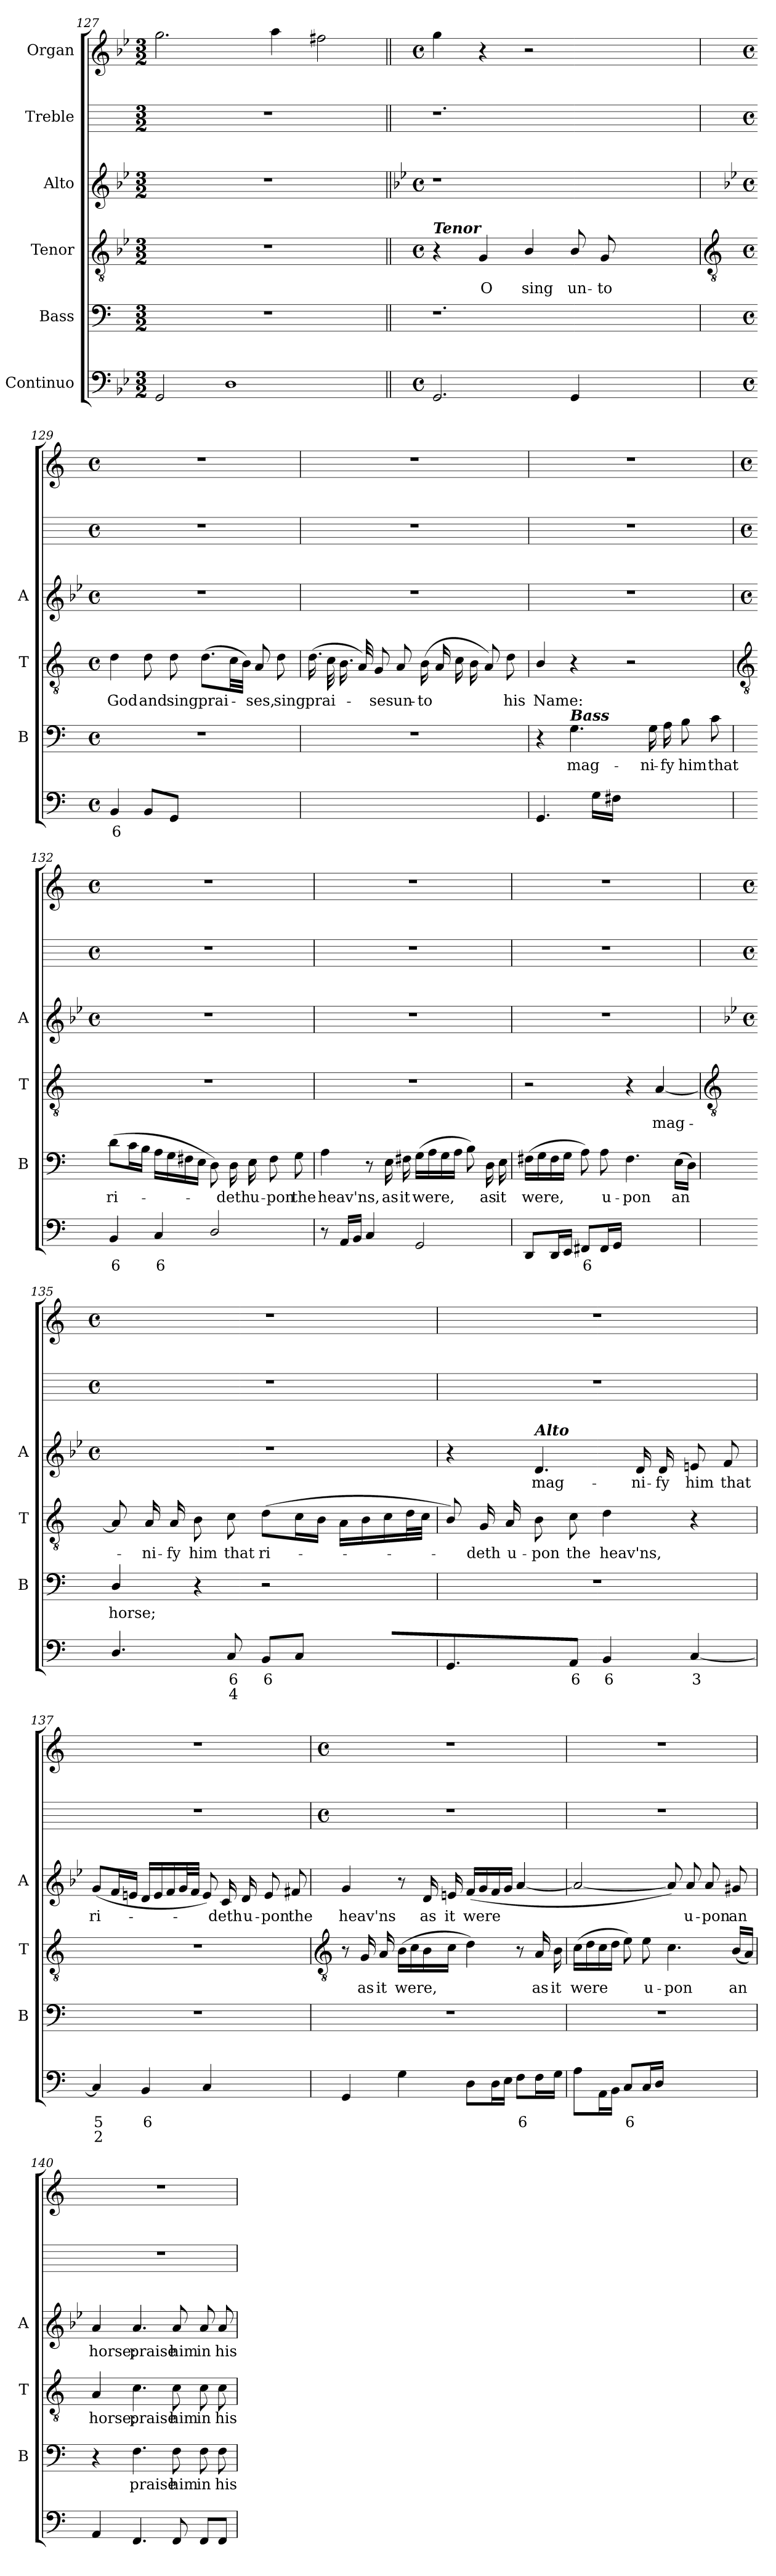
**kern	**text	**text	**kern	**text	**kern	**text	**kern	**text	**kern	**kern
*part6	*part6	*part6	*part5	*part5	*part4	*part4	*part3	*part3	*part2	*part1
*staff6	*staff6	*staff6	*staff5	*staff5	*staff4	*staff4	*staff3	*staff3	*staff2	*staff1
*I"Continuo	*	*	*I"Bass	*	*I"Tenor	*	*I"Alto	*	*I"Treble	*I"Organ
*	*	*	*I'B	*	*I'T	*	*I'A	*	*	*
*clefF4	*	*	*clefF4	*	*clefGv2	*	*clefG2	*	*	*clefG2
*k[b-e-]	*	*	*k[]	*	*k[b-e-]	*	*k[b-e-]	*	*	*k[b-e-]
*B-:	*	*	*C:	*	*B-:	*	*B-:	*	*	*B-:
*M3/2	*	*	*M3/2	*	*M3/2	*	*M3/2	*	*M3/2	*M3/2
=127	=127	=127	=127	=127	=127	=127	=127	=127	=127	=127
!	!	!	!	!	!LO:N:vis=1	!	!LO:N:vis=1	!	!	!
2GG	.	.	1.r	.	1.r	.	1.r	.	1.r	2.gg
1D	.	.	.	.	.	.	.	.	.	.
.	.	.	.	.	.	.	.	.	.	4aa
.	.	.	.	.	.	.	.	.	.	2ff#X
=128||	=128||	=128||	=128||	=128||	=128||	=128||	=128||	=128||	=128||	=128||
*k[]	*	*	*	*	*k[]	*	*	*	*	*k[]
*C:	*	*	*	*	*C:	*	*	*	*	*C:
*M4/4	*	*	*	*	*M4/4	*	*M4/4	*	*	*M4/4
*met(c)	*	*	*	*	*met(c)	*	*met(c)	*	*	*met(c)
!	!	!	!	!	!LO:TX:a:Bi:t=Tenor	!	!	!	!	!
2.GG	.	.	1.r	.	4r	.	1r	.	1.r	4gg
!	!	!	!	!	!	!LO:LY:b	!	!	!	!
.	.	.	.	.	4G	O	.	.	.	4r
!	!	!	!	!	!	!LO:LY:b	!	!	!	!
.	.	.	.	.	4B/	sing	.	.	.	2r
!	!	!	!	!	!	!LO:LY:b	!	!	!	!
4GG	.	.	.	.	8B/	un-	.	.	.	.
!	!	!	!	!	!	!LO:LY:b	!	!	!	!
.	.	.	.	.	8G	-to	.	.	.	.
2ryy	.	.	.	.	2ryy	.	2ryy	.	.	2ryy
!!LO:LB:g=z
=129	=129	=129	=129	=129	=129	=129	=129	=129	=129	=129
*	*	*	*	*	*clefGv2	*	*	*	*	*
*	*	*	*k[]	*	*	*	*	*	*	*
*	*	*	*C:	*	*	*	*	*	*	*
*M4/4	*	*	*M4/4	*	*M4/4	*	*M4/4	*	*M4/4	*M4/4
*met(c)	*	*	*met(c)	*	*met(c)	*	*met(c)	*	*met(c)	*met(c)
!	!LO:LY:b	!	!	!	!	!LO:LY:b	!	!	!	!
4BB	6	.	1r	.	4d	God	1r	.	1r	1r
!	!	!	!	!	!	!LO:LY:b	!	!	!	!
8BBL	.	.	.	.	8d	and	.	.	.	.
!	!	!	!	!	!	!LO:LY:b	!	!	!	!
8GGJ	.	.	.	.	8d	sing	.	.	.	.
!	!LO:LY:b	!	!	!	!	!LO:LY:b	!	!	!	!
[4Dyy	4	.	.	.	(>8.dL	prai-	.	.	.	.
.	.	.	.	.	32cLL	.	.	.	.	.
.	.	.	.	.	32BJJJ)	.	.	.	.	.
!	!LO:LY:b	!	!	!	!	!LO:LY:b	!	!	!	!
4Dyy]	3	.	.	.	8A	ses,	.	.	.	.
!	!	!	!	!	!	!LO:LY:b	!	!	!	!
.	.	.	.	.	8d	sing	.	.	.	.
=130	=130	=130	=130	=130	=130	=130	=130	=130	=130	=130
!	!LO:LY:b	!	!	!	!	!LO:LY:b	!	!	!	!
[4Eyy	7	.	1r	.	(>16.dLL	prai-	1r	.	1r	1r
.	.	.	.	.	32cL	.	.	.	.	.
.	.	.	.	.	16.B	.	.	.	.	.
.	.	.	.	.	32AJJ)	.	.	.	.	.
!	!LO:LY:b	!	!	!	!	!LO:LY:b	!	!	!	!
4Eyy]	6	.	.	.	8G	ses	.	.	.	.
!	!	!	!	!	!	!LO:LY:b	!	!	!	!
.	.	.	.	.	8A	un-	.	.	.	.
!	!LO:LY:b	!LO:LY:b	!	!	!	!LO:LY:b	!	!	!	!
[4Dyy	6	4	.	.	(>16BLL	-to	.	.	.	.
.	.	.	.	.	16A	.	.	.	.	.
.	.	.	.	.	16c	.	.	.	.	.
.	.	.	.	.	16BJJ	.	.	.	.	.
!	!LO:LY:b	!LO:LY:b	!	!	!	!	!	!	!	!
4Dyy]	5	3	.	.	8A)	.	.	.	.	.
!	!	!	!	!	!	!LO:LY:b	!	!	!	!
.	.	.	.	.	8d	his	.	.	.	.
=131	=131	=131	=131	=131	=131	=131	=131	=131	=131	=131
!	!	!	!	!	!	!LO:LY:b	!	!	!	!
4.GG	.	.	4r	.	4B/	Name:	1r	.	1r	1r
!	!	!	!LO:TX:a:Bi:t=Bass	!	!	!	!	!	!	!
!	!	!	!	!LO:LY:b	!	!	!	!	!	!
.	.	.	4.G	mag-	4r	.	.	.	.	.
16GLL	.	.	.	.	.	.	.	.	.	.
16F#XJJ	.	.	.	.	.	.	.	.	.	.
!	!LO:LY:b	!	!	!	!	!	!	!	!	!
[4.Eyy	5	.	.	.	2r	.	.	.	.	.
!	!	!	!	!LO:LY:b	!	!	!	!	!	!
.	.	.	16G	-ni-	.	.	.	.	.	.
!	!	!	!	!LO:LY:b	!	!	!	!	!	!
.	.	.	16A	-fy	.	.	.	.	.	.
!	!	!	!	!LO:LY:b	!	!	!	!	!	!
.	.	.	8B	him	.	.	.	.	.	.
!	!LO:LY:b	!	!	!LO:LY:b	!	!	!	!	!	!
8Eyy]	6	.	8c	that	.	.	.	.	.	.
!!LO:LB:g=z
=132	=132	=132	=132	=132	=132	=132	=132	=132	=132	=132
*	*	*	*	*	*clefGv2	*	*	*	*	*
*	*	*	*	*	*	*	*M4/4	*	*M4/4	*M4/4
*	*	*	*	*	*	*	*met(c)	*	*met(c)	*met(c)
!	!LO:LY:b	!	!	!LO:LY:b	!	!	!	!	!	!
4BB	6	.	(>8dL	ri-	1r	.	1r	.	1r	1r
.	.	.	16cL	.	.	.	.	.	.	.
.	.	.	16BJJ	.	.	.	.	.	.	.
!	!LO:LY:b	!	!	!	!	!	!	!	!	!
4C	6	.	16ALL	.	.	.	.	.	.	.
.	.	.	16G	.	.	.	.	.	.	.
.	.	.	16F#X	.	.	.	.	.	.	.
.	.	.	16EJJ	.	.	.	.	.	.	.
2D/	.	.	8D)	.	.	.	.	.	.	.
!	!	!	!	!LO:LY:b	!	!	!	!	!	!
.	.	.	16D	deth	.	.	.	.	.	.
!	!	!	!	!LO:LY:b	!	!	!	!	!	!
.	.	.	16E	u-	.	.	.	.	.	.
!	!	!	!	!LO:LY:b	!	!	!	!	!	!
.	.	.	8F#	-pon	.	.	.	.	.	.
!	!	!	!	!LO:LY:b	!	!	!	!	!	!
.	.	.	8G	the	.	.	.	.	.	.
=133	=133	=133	=133	=133	=133	=133	=133	=133	=133	=133
!	!	!	!	!LO:LY:b	!	!	!	!	!	!
8r	.	.	4A	heav'ns,	1r	.	1r	.	1r	1r
16AALL	.	.	.	.	.	.	.	.	.	.
16BBJJ	.	.	.	.	.	.	.	.	.	.
4C	.	.	8r	.	.	.	.	.	.	.
!	!	!	!	!LO:LY:b	!	!	!	!	!	!
.	.	.	16E	as	.	.	.	.	.	.
!	!	!	!	!LO:LY:b	!	!	!	!	!	!
.	.	.	16F#X	it	.	.	.	.	.	.
!	!	!	!	!LO:LY:b	!	!	!	!	!	!
2GG	.	.	(>16GLL	were,	.	.	.	.	.	.
.	.	.	16A	.	.	.	.	.	.	.
.	.	.	16G	.	.	.	.	.	.	.
.	.	.	16AJJ	.	.	.	.	.	.	.
.	.	.	8B)	.	.	.	.	.	.	.
!	!	!	!	!LO:LY:b	!	!	!	!	!	!
.	.	.	16D	as	.	.	.	.	.	.
!	!	!	!	!LO:LY:b	!	!	!	!	!	!
.	.	.	16E	it	.	.	.	.	.	.
=134	=134	=134	=134	=134	=134	=134	=134	=134	=134	=134
!	!	!	!	!LO:LY:b	!	!	!	!	!	!
8DDL	.	.	(>16F#XLL	were,	2r	.	1r	.	1r	1r
.	.	.	16G	.	.	.	.	.	.	.
16DDL	.	.	16F#	.	.	.	.	.	.	.
16EEJJ	.	.	16GJJ	.	.	.	.	.	.	.
!	!LO:LY:b	!	!	!	!	!	!	!	!	!
8FF#XL	6	.	8A)	.	.	.	.	.	.	.
!	!	!	!	!LO:LY:b	!	!	!	!	!	!
16FF#L	.	.	8A	u-	.	.	.	.	.	.
16GGJJ	.	.	.	.	.	.	.	.	.	.
!	!LO:LY:b	!LO:LY:b	!	!LO:LY:b	!	!	!	!	!	!
[4AAyy	6	4	4.F#	-pon	4r	.	.	.	.	.
!	!LO:LY:b	!LO:LY:b	!	!	!	!LO:LY:b	!	!	!	!
4AAyy]	5	3	.	.	[4A	mag-	.	.	.	.
!	!	!	!	!LO:LY:b	!	!	!	!	!	!
.	.	.	(>16ELL	an	.	.	.	.	.	.
.	.	.	16DJJ)	.	.	.	.	.	.	.
!!LO:LB:g=z
=135	=135	=135	=135	=135	=135	=135	=135	=135	=135	=135
*	*	*	*	*	*clefGv2	*	*	*	*	*
*	*	*	*	*	*	*	*k[b-e-]	*	*	*
*	*	*	*	*	*	*	*B-:	*	*	*
*	*	*	*	*	*	*	*M4/4	*	*M4/4	*M4/4
*	*	*	*	*	*	*	*met(c)	*	*met(c)	*met(c)
!	!	!	!	!LO:LY:b	!	!	!	!	!	!
4.D/	.	.	4D/	horse;	8A]	.	1r	.	1r	1r
!	!	!	!	!	!	!LO:LY:b	!	!	!	!
.	.	.	.	.	16A	ni-	.	.	.	.
!	!	!	!	!	!	!LO:LY:b	!	!	!	!
.	.	.	.	.	16A	-fy	.	.	.	.
!	!	!	!	!	!	!LO:LY:b	!	!	!	!
.	.	.	4r	.	8B	him	.	.	.	.
!	!LO:LY:b	!LO:LY:b	!	!	!	!LO:LY:b	!	!	!	!
8C	6	4	.	.	8c	that	.	.	.	.
!	!LO:LY:b	!	!	!	!	!LO:LY:b	!	!	!	!
8BBL	6	.	2r	.	(>8dL	ri-	.	.	.	.
8CJ	.	.	.	.	16cL	.	.	.	.	.
.	.	.	.	.	16BJJ	.	.	.	.	.
!	!LO:LY:b	!	!	!	!	!	!	!	!	!
[8Dyy	4	.	.	.	16ALL	.	.	.	.	.
.	.	.	.	.	16B	.	.	.	.	.
!	!LO:LY:b	!	!	!	!	!	!	!	!	!
8DLyy]	3	.	.	.	16c	.	.	.	.	.
.	.	.	.	.	32dL	.	.	.	.	.
.	.	.	.	.	32cJJJ	.	.	.	.	.
=136	=136	=136	=136	=136	=136	=136	=136	=136	=136	=136
4.GG	.	.	1r	.	8B/)	.	4r	.	1r	1r
!	!	!	!	!	!	!LO:LY:b	!	!	!	!
.	.	.	.	.	16G	deth	.	.	.	.
!	!	!	!	!	!	!LO:LY:b	!	!	!	!
.	.	.	.	.	16A	u-	.	.	.	.
!	!	!	!	!	!	!	!LO:TX:a:Bi:t=Alto	!	!	!
!	!	!	!	!	!	!LO:LY:b	!	!LO:LY:b	!	!
.	.	.	.	.	8B	-pon	4.d	mag-	.	.
!	!LO:LY:b	!	!	!	!	!LO:LY:b	!	!	!	!
8AAJ	6	.	.	.	8c	the	.	.	.	.
!	!LO:LY:b	!	!	!	!	!LO:LY:b	!	!	!	!
4BB	6	.	.	.	4d	heav'ns,	.	.	.	.
!	!	!	!	!	!	!	!	!LO:LY:b	!	!
.	.	.	.	.	.	.	16d	-ni-	.	.
!	!	!	!	!	!	!	!	!LO:LY:b	!	!
.	.	.	.	.	.	.	16d	-fy	.	.
!	!LO:LY:b	!	!	!	!	!	!	!LO:LY:b	!	!
[4C	3	.	.	.	4r	.	8en	him	.	.
!	!	!	!	!	!	!	!	!LO:LY:b	!	!
.	.	.	.	.	.	.	8f	that	.	.
=137	=137	=137	=137	=137	=137	=137	=137	=137	=137	=137
!	!LO:LY:b	!LO:LY:b	!	!	!	!	!	!LO:LY:b	!	!
4C]	5	2	1r	.	1r	.	(<8gL	ri-	1r	1r
.	.	.	.	.	.	.	16fL	.	.	.
.	.	.	.	.	.	.	16enJJ	.	.	.
!	!LO:LY:b	!	!	!	!	!	!	!	!	!
4BB	6	.	.	.	.	.	16dLL	.	.	.
.	.	.	.	.	.	.	16e	.	.	.
.	.	.	.	.	.	.	16f	.	.	.
.	.	.	.	.	.	.	32gL	.	.	.
.	.	.	.	.	.	.	32fJJJ	.	.	.
4C	.	.	.	.	.	.	8e)	.	.	.
!	!	!	!	!	!	!	!	!LO:LY:b	!	!
.	.	.	.	.	.	.	16c	deth	.	.
!	!	!	!	!	!	!	!	!LO:LY:b	!	!
.	.	.	.	.	.	.	16d	u-	.	.
!	!LO:LY:b	!	!	!	!	!	!	!LO:LY:b	!	!
[8AALyy	5	.	.	.	.	.	8e	-pon	.	.
!	!LO:LY:b	!	!	!	!	!	!	!LO:LY:b	!	!
8AAJyy]	6	.	.	.	.	.	8f#X	the	.	.
!!LO:LB:g=z
=138	=138	=138	=138	=138	=138	=138	=138	=138	=138	=138
*	*	*	*	*	*clefGv2	*	*	*	*	*
*	*	*	*	*	*	*	*	*	*M4/4	*M4/4
*	*	*	*	*	*	*	*	*	*met(c)	*met(c)
!	!	!	!	!	!	!	!	!LO:LY:b	!	!
4GG	.	.	1r	.	8r	.	4g	heav'ns	1r	1r
!	!	!	!	!	!	!LO:LY:b	!	!	!	!
.	.	.	.	.	16G	as	.	.	.	.
!	!	!	!	!	!	!LO:LY:b	!	!	!	!
.	.	.	.	.	16A	it	.	.	.	.
!	!	!	!	!	!	!LO:LY:b	!	!	!	!
4G	.	.	.	.	(>16BLL	were,	8r	.	.	.
.	.	.	.	.	16c	.	.	.	.	.
!	!	!	!	!	!	!	!	!LO:LY:b	!	!
.	.	.	.	.	16B	.	16d	as	.	.
!	!	!	!	!	!	!	!	!LO:LY:b	!	!
.	.	.	.	.	16cJJ	.	16en	it	.	.
!	!	!	!	!	!	!	!	!LO:LY:b	!	!
8DL	.	.	.	.	4d)	.	(<16fLL	were	.	.
.	.	.	.	.	.	.	16g	.	.	.
16DL	.	.	.	.	.	.	16f	.	.	.
16EJJ	.	.	.	.	.	.	16gJJ	.	.	.
!	!LO:LY:b	!	!	!	!	!	!	!	!	!
8FL	6	.	.	.	8r	.	[4a	.	.	.
!	!	!	!	!	!	!LO:LY:b	!	!	!	!
16FL	.	.	.	.	16A	as	.	.	.	.
!	!	!	!	!	!	!LO:LY:b	!	!	!	!
16GJJ	.	.	.	.	16B	it	.	.	.	.
=139	=139	=139	=139	=139	=139	=139	=139	=139	=139	=139
!	!	!	!	!	!	!LO:LY:b	!	!	!	!
8AL	.	.	1r	.	(>16cLL	were	2a_	.	1r	1r
.	.	.	.	.	16d	.	.	.	.	.
16AAL	.	.	.	.	16c	.	.	.	.	.
16BBJJ	.	.	.	.	16dJJ	.	.	.	.	.
!	!LO:LY:b	!	!	!	!	!	!	!	!	!
8CL	6	.	.	.	8e)	.	.	.	.	.
!	!	!	!	!	!	!LO:LY:b	!	!	!	!
16CL	.	.	.	.	8e	u-	.	.	.	.
16DJJ	.	.	.	.	.	.	.	.	.	.
!	!LO:LY:b	!LO:LY:b	!	!	!	!LO:LY:b	!	!	!	!
[4Eyy	6	4	.	.	4.c	-pon	8a])	.	.	.
!	!	!	!	!	!	!	!	!LO:LY:b	!	!
.	.	.	.	.	.	.	8a	u-	.	.
!	!LO:LY:b	!LO:LY:b	!	!	!	!	!	!LO:LY:b	!	!
4Eyy]	5	3	.	.	.	.	8a	-pon	.	.
!	!	!	!	!	!	!LO:LY:b	!	!LO:LY:b	!	!
.	.	.	.	.	(<16BLL	an	8g#X	an	.	.
.	.	.	.	.	16AJJ)	.	.	.	.	.
=140	=140	=140	=140	=140	=140	=140	=140	=140	=140	=140
!	!	!	!	!	!	!LO:LY:b	!	!LO:LY:b	!	!
4AA	.	.	4r	.	4A	horse;	4a	horse;	1r	1r
!	!	!	!	!LO:LY:b	!	!LO:LY:b	!	!LO:LY:b	!	!
4.FF	.	.	4.F	praise	4.c	praise	4.a	praise	.	.
!	!	!	!	!LO:LY:b	!	!LO:LY:b	!	!LO:LY:b	!	!
8FF	.	.	8F	him	8c	him	8a	him	.	.
!	!	!	!	!LO:LY:b	!	!LO:LY:b	!	!LO:LY:b	!	!
8FFL	.	.	8F	in	8c	in	8a	in	.	.
!	!	!	!	!LO:LY:b	!	!LO:LY:b	!	!LO:LY:b	!	!
8FFJ	.	.	8F	his	8c	his	8a	his	.	.
=	=	=	=	=	=	=	=	=	=	=
*-	*-	*-	*-	*-	*-	*-	*-	*-	*-	*-
